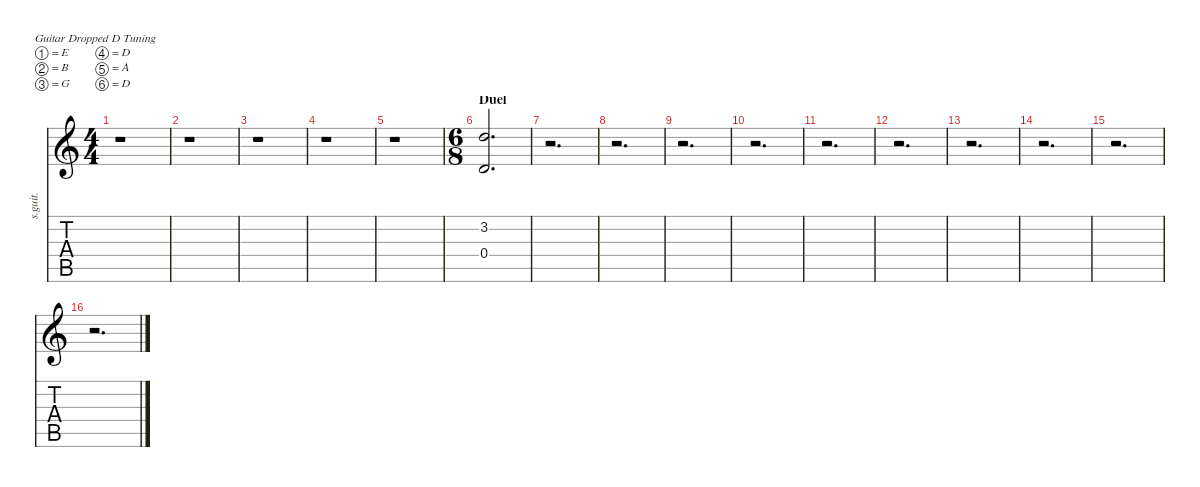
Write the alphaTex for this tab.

\defaultSystemsLayout 4
\hideDynamics
\bracketExtendMode nobrackets
\track ("Vibraphone" "s.guit.") {instrument vibraphone}
\staff {score tabs}
\tuning (E4 B3 G3 D3 A2 D2)
\displaytranspose 12
\ts (4 4)
\tempo (130 hide)
\clef g2
\ks c
r.1{dy f} |
r.1 |
r.1 |
r.1 |
r.1 |
\ts (6 8)
\beaming (8 2 2 2 2)
\section ("" "Duel")
(3.2 0.4).2{d lyrics (0 "") lyrics (1 "") lyrics (2 "") lyrics (3 "") lyrics (4 "")} |
r.2{d} |
r.2{d} |
r.2{d} |
r.2{d} |
r.2{d} |
r.2{d} |
r.2{d} |
r.2{d} |
r.2{d} |
r.2{d}
